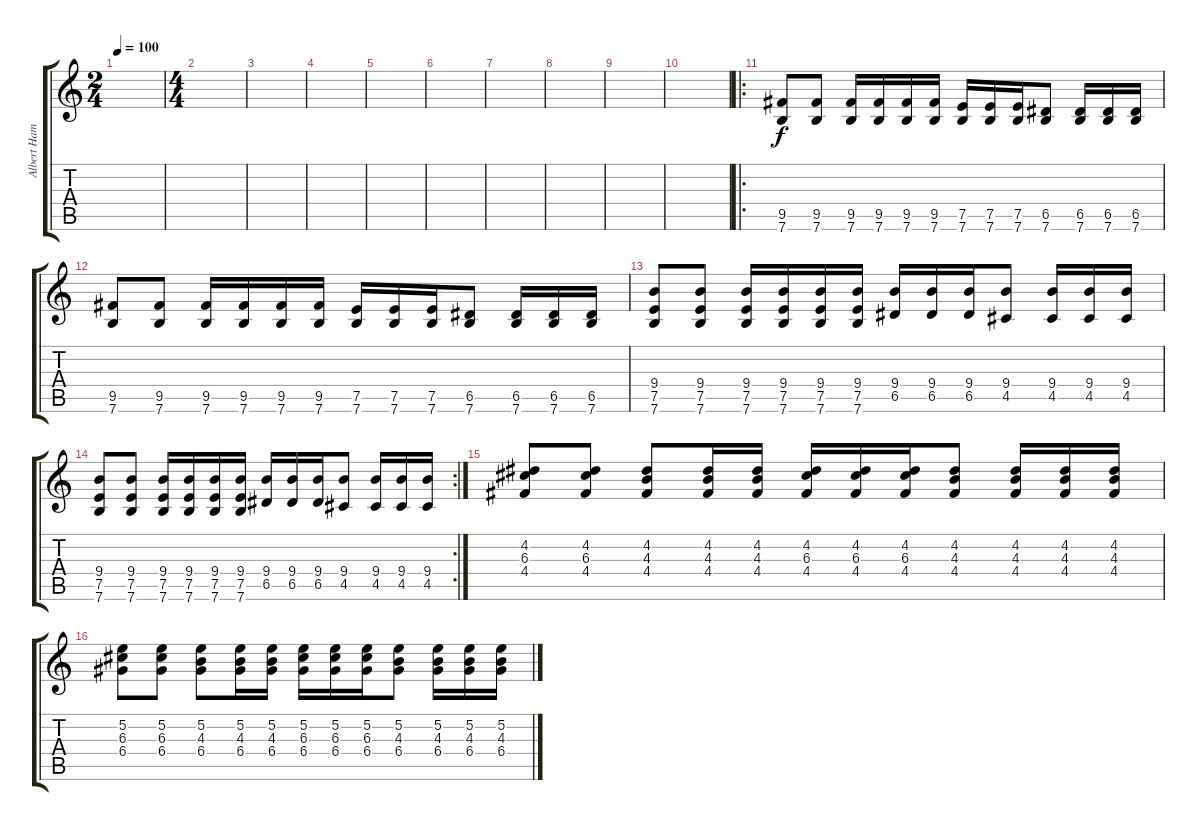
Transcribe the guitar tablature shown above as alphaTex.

\track ("Albert Hammond Jr. (guitar 2)" "Albert Ham") {instrument distortionguitar}
\staff {score tabs}
\tuning (E4 B3 G3 D3 A2 E2) {hide}
\ts (2 4)
\tempo 100
\clef g2
\ks c
|
\ts (4 4)
|
|
|
|
|
|
|
|
|
\ro
(9.5 7.6).8 (9.5 7.6).8 (9.5 7.6).16 (9.5 7.6).16 (9.5 7.6).16 (9.5 7.6).16 (7.5 7.6).16 (7.5 7.6).16 (7.5 7.6).16 (6.5 7.6).8 (6.5 7.6).16 (6.5 7.6).16 (6.5 7.6).16 |
(9.5 7.6).8 (9.5 7.6).8 (9.5 7.6).16 (9.5 7.6).16 (9.5 7.6).16 (9.5 7.6).16 (7.5 7.6).16 (7.5 7.6).16 (7.5 7.6).16 (6.5 7.6).8 (6.5 7.6).16 (6.5 7.6).16 (6.5 7.6).16 |
(9.4 7.5 7.6).8 (9.4 7.5 7.6).8 (9.4 7.5 7.6).16 (9.4 7.5 7.6).16 (9.4 7.5 7.6).16 (9.4 7.5 7.6).16 (9.4 6.5).16 (9.4 6.5).16 (9.4 6.5).16 (9.4 4.5).8 (9.4 4.5).16 (9.4 4.5).16 (9.4 4.5).16 |
\rc 2
(9.4 7.5 7.6).8 (9.4 7.5 7.6).8 (9.4 7.5 7.6).16 (9.4 7.5 7.6).16 (9.4 7.5 7.6).16 (9.4 7.5 7.6).16 (9.4 6.5).16 (9.4 6.5).16 (9.4 6.5).16 (9.4 4.5).8 (9.4 4.5).16 (9.4 4.5).16 (9.4 4.5).16 |
(4.2 6.3 4.4).8 (4.2 6.3 4.4).8 (4.2 4.3 4.4).8 (4.2 4.3 4.4).16 (4.2 4.3 4.4).16 (4.2 6.3 4.4).16 (4.2 6.3 4.4).16 (4.2 6.3 4.4).16 (4.2 4.3 4.4).8 (4.2 4.3 4.4).16 (4.2 4.3 4.4).16 (4.2 4.3 4.4).16 |
(5.2 6.3 6.4).8 (5.2 6.3 6.4).8 (5.2 4.3 6.4).8 (5.2 4.3 6.4).16 (5.2 4.3 6.4).16 (5.2 6.3 6.4).16 (5.2 6.3 6.4).16 (5.2 6.3 6.4).16 (5.2 4.3 6.4).8 (5.2 4.3 6.4).16 (5.2 4.3 6.4).16 (5.2 4.3 6.4).16
